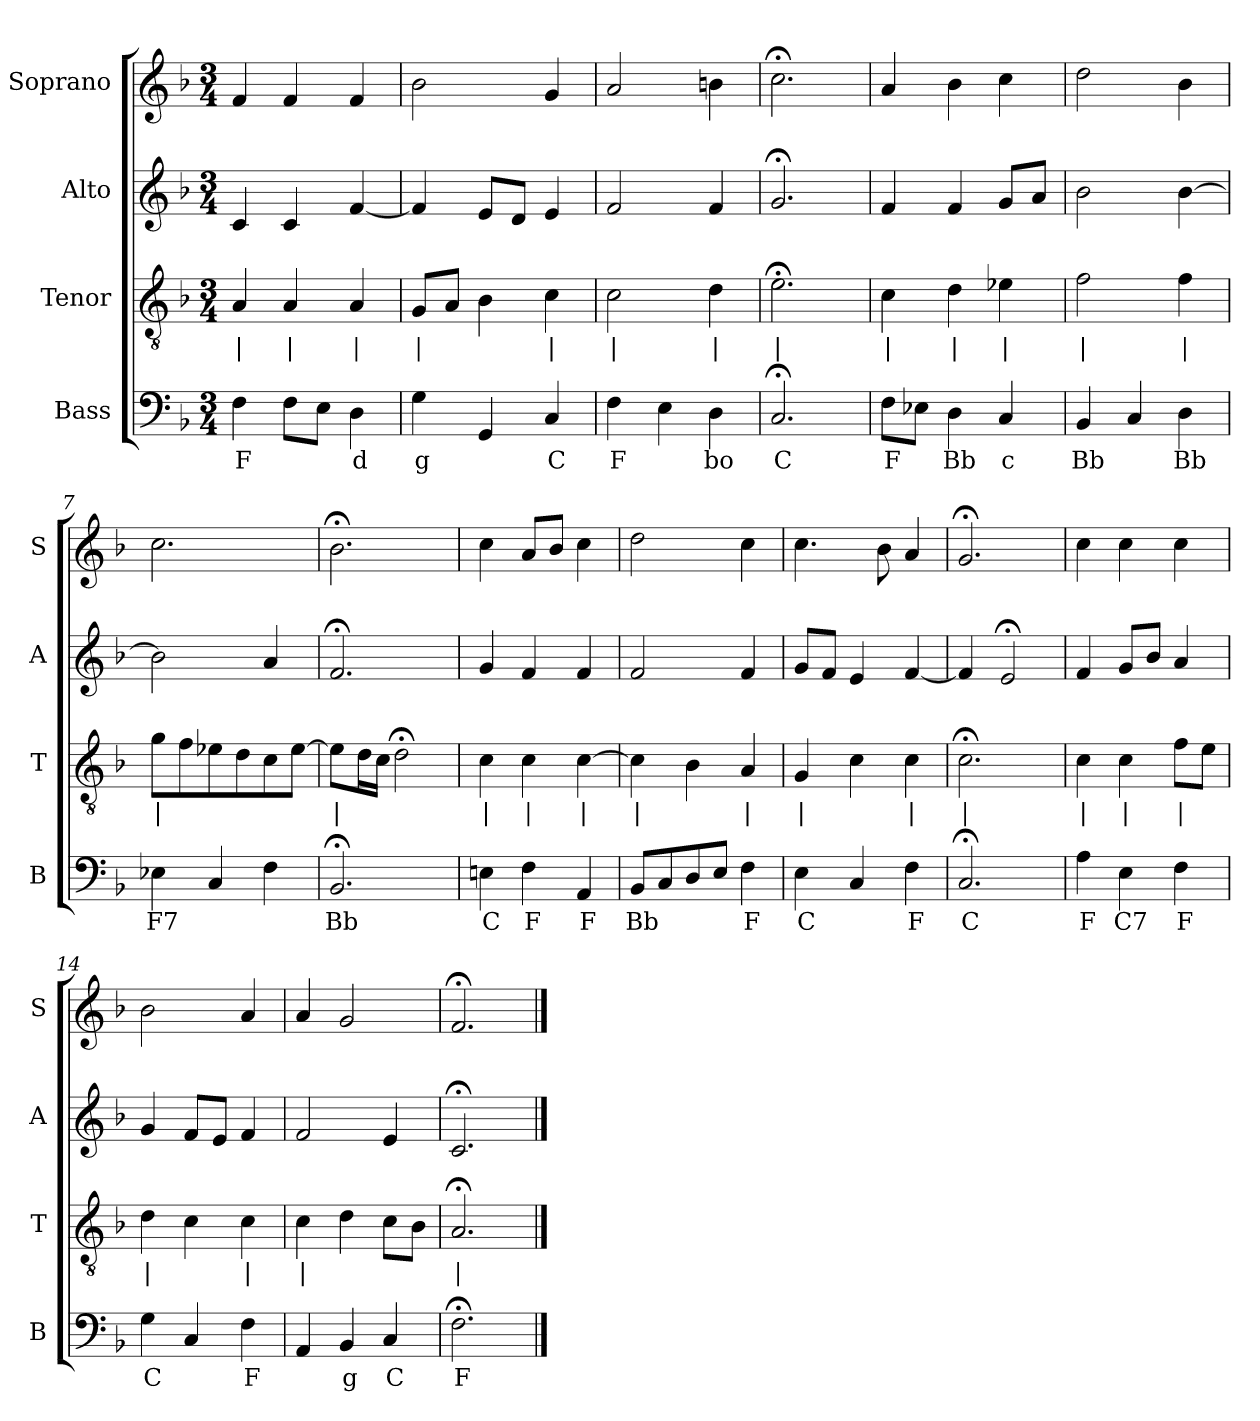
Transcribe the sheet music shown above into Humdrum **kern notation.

**kern	**text	**kern	**text	**kern	**kern
*part4	*part4	*part3	*part3	*part2	*part1
*staff4	*staff4	*staff3	*staff3	*staff2	*staff1
*I"Bass	*	*I"Tenor	*	*I"Alto	*I"Soprano
*I'B	*	*I'T	*	*I'A	*I'S
*clefF4	*	*clefGv2	*	*clefG2	*clefG2
*k[b-]	*	*k[b-]	*	*k[b-]	*k[b-]
*F:	*	*F:	*	*F:	*F:
*M3/4	*	*M3/4	*	*M3/4	*M3/4
*MM100	*	*MM100	*	*MM100	*MM100
=1	=1	=1	=1	=1	=1
4F	F	4A	|	4c	4f
8FL	.	4A	|	4c	4f
8EJ	.	.	.	.	.
4D	d	4A	|	[4f	4f
=2	=2	=2	=2	=2	=2
4G	g	8GL	|	4f]	2b-
.	.	8AJ	.	.	.
4GG	.	4B-	.	8eL	.
.	.	.	.	8dJ	.
4C	C	4c	|	4e	4g
=3	=3	=3	=3	=3	=3
4F	F	2c	|	2f	2a
4E	.	.	.	.	.
4D	bo	4d	|	4f	4bn
=4	=4	=4	=4	=4	=4
2.C;<	C	2.e;<	|	2.g;<	2.cc;<
=5	=5	=5	=5	=5	=5
8FL	F	4c	|	4f	4a
8E-XJ	.	.	.	.	.
4D	Bb	4d	|	4f	4b-
4C	c	4e-X	|	8gL	4cc
.	.	.	.	8aJ	.
=6	=6	=6	=6	=6	=6
4BB-	Bb	2f	|	2b-	2dd
4C	.	.	.	.	.
4D	Bb	4f	|	[4b-	4b-
=7	=7	=7	=7	=7	=7
4E-X	F7	8gL	|	2b-]	2.cc
.	.	8f	.	.	.
4C	.	8e-X	.	.	.
.	.	8d	.	.	.
4F	.	8c	.	4a	.
.	.	[8e-J	.	.	.
=8	=8	=8	=8	=8	=8
2.BB-;<	Bb	8e-L]	|	2.f;<	2.b-;<
.	.	16dL	.	.	.
.	.	16cJJ	.	.	.
.	.	2d;<	.	.	.
=9	=9	=9	=9	=9	=9
4En	C	4c	|	4g	4cc
4F	F	4c	|	4f	8aL
.	.	.	.	.	8b-J
4AA	F	[4c	|	4f	4cc
=10	=10	=10	=10	=10	=10
8BB-L	Bb	4c]	|	2f	2dd
8C	.	.	.	.	.
8D	.	4B-	.	.	.
8EJ	.	.	.	.	.
4F	F	4A	|	4f	4cc
=11	=11	=11	=11	=11	=11
4E	C	4G	|	8gL	4.cc
.	.	.	.	8fJ	.
4C	.	4c	.	4e	.
.	.	.	.	.	8b-
4F	F	4c	|	[4f	4a
=12	=12	=12	=12	=12	=12
2.C;<	C	2.c;<	|	4f]	2.g;<
.	.	.	.	2e;<	.
=13	=13	=13	=13	=13	=13
4A	F	4c	|	4f	4cc
4E	C7	4c	|	8gL	4cc
.	.	.	.	8b-J	.
4F	F	8fL	|	4a	4cc
.	.	8eJ	.	.	.
=14	=14	=14	=14	=14	=14
4G	C	4d	|	4g	2b-
4C	.	4c	.	8fL	.
.	.	.	.	8eJ	.
4F	F	4c	|	4f	4a
=15	=15	=15	=15	=15	=15
4AA	.	4c	|	2f	4a
4BB-	g	4d	.	.	2g
4C	C	8cL	.	4e	.
.	.	8B-J	.	.	.
=16	=16	=16	=16	=16	=16
2.F;<	F	2.A;<	|	2.c;<	2.f;<
==	==	==	==	==	==
*-	*-	*-	*-	*-	*-
